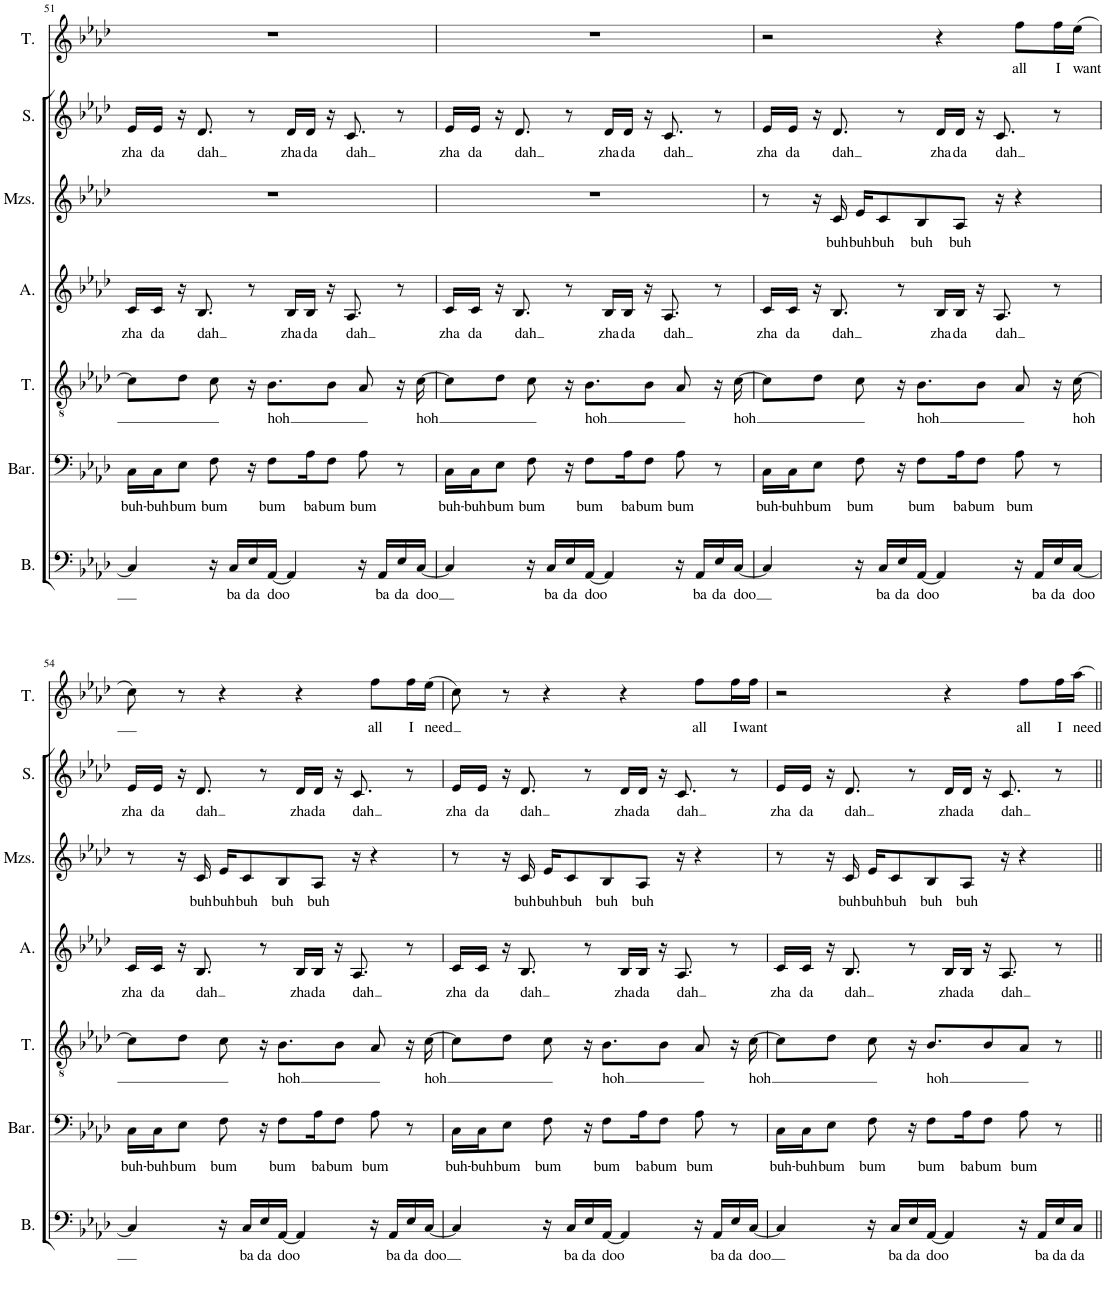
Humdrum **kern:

**kern	**text	**kern	**text	**kern	**text	**kern	**text	**kern	**text	**kern	**text	**kern	**text
*part7	*part7	*part6	*part6	*part5	*part5	*part4	*part4	*part3	*part3	*part2	*part2	*part1	*part1
*staff7	*staff7	*staff6	*staff6	*staff5	*staff5	*staff4	*staff4	*staff3	*staff3	*staff2	*staff2	*staff1	*staff1
*I"Bass	*	*I"Baritone	*	*I"Tenor	*	*I"Alto	*	*I"Mezzo-soprano	*	*I"Soprano	*	*I"&quot;Tenor&quot;	*
*I'B.	*	*I'Bar.	*	*I'T.	*	*I'A.	*	*I'Mzs.	*	*I'S.	*	*I'T.	*
!!LO:PB:g=z
*clefF4	*	*clefF4	*	*clefGv2	*	*clefG2	*	*clefG2	*	*clefG2	*	*clefG2	*
*k[b-e-a-d-]	*	*k[b-e-a-d-]	*	*k[b-e-a-d-]	*	*k[b-e-a-d-]	*	*k[b-e-a-d-]	*	*k[b-e-a-d-]	*	*k[b-e-a-d-]	*
*M4/4	*	*M4/4	*	*M4/4	*	*M4/4	*	*M4/4	*	*M4/4	*	*M4/4	*
=51	=51	=51	=51	=51	=51	=51	=51	=51	=51	=51	=51	=51	=51
!	!	!	!LO:LY:b	!	!	!	!LO:LY:b	!	!	!	!LO:LY:b	!	!
4C/]	.	16C\LL	buh-	8c\L]	.	16c/LL	zha	1r	.	16e-/LL	zha	1r	.
!	!	!	!LO:LY:b	!	!	!	!LO:LY:b	!	!	!	!LO:LY:b	!	!
.	.	16C\J	-buh	.	.	16c/JJ	da	.	.	16e-/JJ	da	.	.
!	!	!	!LO:LY:b	!	!	!	!	!	!	!	!	!	!
.	.	8E-\J	bum	8d-\J	.	16r	.	.	.	16r	.	.	.
!	!	!	!	!	!	!	!LO:LY:b	!	!	!	!LO:LY:b	!	!
.	.	.	.	.	.	8.B-/	dah	.	.	8.d-/	dah	.	.
!	!	!	!LO:LY:b	!	!	!	!	!	!	!	!	!	!
16r	.	8F\	bum	8c\	.	.	.	.	.	.	.	.	.
!	!LO:LY:b	!	!	!	!	!	!	!	!	!	!	!	!
16C/LL	ba	.	.	.	.	.	.	.	.	.	.	.	.
!	!LO:LY:b	!	!	!	!	!	!	!	!	!	!	!	!
16E-/	da	16r	.	16r	.	8r	.	.	.	8r	.	.	.
!	!LO:LY:b	!	!LO:LY:b	!	!LO:LY:b	!	!	!	!	!	!	!	!
[16AA-/JJ	doo	8F\L	bum	8.B-\L	hoh	.	.	.	.	.	.	.	.
!	!	!	!	!	!	!	!LO:LY:b	!	!	!	!LO:LY:b	!	!
4AA-/]	.	.	.	.	.	16B-/LL	zha	.	.	16d-/LL	zha	.	.
!	!	!	!LO:LY:b	!	!	!	!LO:LY:b	!	!	!	!LO:LY:b	!	!
.	.	16A-\K	ba	.	.	16B-/JJ	da	.	.	16d-/JJ	da	.	.
!	!	!	!LO:LY:b	!	!	!	!	!	!	!	!	!	!
.	.	8F\J	bum	8B-\J	.	16r	.	.	.	16r	.	.	.
!	!	!	!	!	!	!	!LO:LY:b	!	!	!	!LO:LY:b	!	!
.	.	.	.	.	.	8.A-/	dah	.	.	8.c/	dah	.	.
!	!	!	!LO:LY:b	!	!	!	!	!	!	!	!	!	!
16r	.	8A-\	bum	8A-/	.	.	.	.	.	.	.	.	.
!	!LO:LY:b	!	!	!	!	!	!	!	!	!	!	!	!
16AA-/LL	ba	.	.	.	.	.	.	.	.	.	.	.	.
!	!LO:LY:b	!	!	!	!	!	!	!	!	!	!	!	!
16E-/	da	8r	.	16r	.	8r	.	.	.	8r	.	.	.
!	!LO:LY:b	!	!	!	!LO:LY:b	!	!	!	!	!	!	!	!
[16C/JJ	doo	.	.	[16c\	hoh	.	.	.	.	.	.	.	.
=52	=52	=52	=52	=52	=52	=52	=52	=52	=52	=52	=52	=52	=52
!	!	!	!LO:LY:b	!	!	!	!LO:LY:b	!	!	!	!LO:LY:b	!	!
4C/]	.	16C\LL	buh-	8c\L]	.	16c/LL	zha	1r	.	16e-/LL	zha	1r	.
!	!	!	!LO:LY:b	!	!	!	!LO:LY:b	!	!	!	!LO:LY:b	!	!
.	.	16C\J	-buh	.	.	16c/JJ	da	.	.	16e-/JJ	da	.	.
!	!	!	!LO:LY:b	!	!	!	!	!	!	!	!	!	!
.	.	8E-\J	bum	8d-\J	.	16r	.	.	.	16r	.	.	.
!	!	!	!	!	!	!	!LO:LY:b	!	!	!	!LO:LY:b	!	!
.	.	.	.	.	.	8.B-/	dah	.	.	8.d-/	dah	.	.
!	!	!	!LO:LY:b	!	!	!	!	!	!	!	!	!	!
16r	.	8F\	bum	8c\	.	.	.	.	.	.	.	.	.
!	!LO:LY:b	!	!	!	!	!	!	!	!	!	!	!	!
16C/LL	ba	.	.	.	.	.	.	.	.	.	.	.	.
!	!LO:LY:b	!	!	!	!	!	!	!	!	!	!	!	!
16E-/	da	16r	.	16r	.	8r	.	.	.	8r	.	.	.
!	!LO:LY:b	!	!LO:LY:b	!	!LO:LY:b	!	!	!	!	!	!	!	!
[16AA-/JJ	doo	8F\L	bum	8.B-\L	hoh	.	.	.	.	.	.	.	.
!	!	!	!	!	!	!	!LO:LY:b	!	!	!	!LO:LY:b	!	!
4AA-/]	.	.	.	.	.	16B-/LL	zha	.	.	16d-/LL	zha	.	.
!	!	!	!LO:LY:b	!	!	!	!LO:LY:b	!	!	!	!LO:LY:b	!	!
.	.	16A-\K	ba	.	.	16B-/JJ	da	.	.	16d-/JJ	da	.	.
!	!	!	!LO:LY:b	!	!	!	!	!	!	!	!	!	!
.	.	8F\J	bum	8B-\J	.	16r	.	.	.	16r	.	.	.
!	!	!	!	!	!	!	!LO:LY:b	!	!	!	!LO:LY:b	!	!
.	.	.	.	.	.	8.A-/	dah	.	.	8.c/	dah	.	.
!	!	!	!LO:LY:b	!	!	!	!	!	!	!	!	!	!
16r	.	8A-\	bum	8A-/	.	.	.	.	.	.	.	.	.
!	!LO:LY:b	!	!	!	!	!	!	!	!	!	!	!	!
16AA-/LL	ba	.	.	.	.	.	.	.	.	.	.	.	.
!	!LO:LY:b	!	!	!	!	!	!	!	!	!	!	!	!
16E-/	da	8r	.	16r	.	8r	.	.	.	8r	.	.	.
!	!LO:LY:b	!	!	!	!LO:LY:b	!	!	!	!	!	!	!	!
[16C/JJ	doo	.	.	[16c\	hoh	.	.	.	.	.	.	.	.
=53	=53	=53	=53	=53	=53	=53	=53	=53	=53	=53	=53	=53	=53
!	!	!	!LO:LY:b	!	!	!	!LO:LY:b	!	!	!	!LO:LY:b	!	!
4C/]	.	16C\LL	buh-	8c\L]	.	16c/LL	zha	8r	.	16e-/LL	zha	2r	.
!	!	!	!LO:LY:b	!	!	!	!LO:LY:b	!	!	!	!LO:LY:b	!	!
.	.	16C\J	-buh	.	.	16c/JJ	da	.	.	16e-/JJ	da	.	.
!	!	!	!LO:LY:b	!	!	!	!	!	!	!	!	!	!
.	.	8E-\J	bum	8d-\J	.	16r	.	16r	.	16r	.	.	.
!	!	!	!	!	!	!	!LO:LY:b	!	!LO:LY:b	!	!LO:LY:b	!	!
.	.	.	.	.	.	8.B-/	dah	16c/	buh	8.d-/	dah	.	.
!	!	!	!LO:LY:b	!	!	!	!	!	!LO:LY:b	!	!	!	!
16r	.	8F\	bum	8c\	.	.	.	16e-/KL	buh	.	.	.	.
!	!LO:LY:b	!	!	!	!	!	!	!	!LO:LY:b	!	!	!	!
16C/LL	ba	.	.	.	.	.	.	8c/	buh	.	.	.	.
!	!LO:LY:b	!	!	!	!	!	!	!	!	!	!	!	!
16E-/	da	16r	.	16r	.	8r	.	.	.	8r	.	.	.
!	!LO:LY:b	!	!LO:LY:b	!	!LO:LY:b	!	!	!	!LO:LY:b	!	!	!	!
[16AA-/JJ	doo	8F\L	bum	8.B-\L	hoh	.	.	8B-/	buh	.	.	.	.
!	!	!	!	!	!	!	!LO:LY:b	!	!	!	!LO:LY:b	!	!
4AA-/]	.	.	.	.	.	16B-/LL	zha	.	.	16d-/LL	zha	4r	.
!	!	!	!LO:LY:b	!	!	!	!LO:LY:b	!	!LO:LY:b	!	!LO:LY:b	!	!
.	.	16A-\K	ba	.	.	16B-/JJ	da	8A-/J	buh	16d-/JJ	da	.	.
!	!	!	!LO:LY:b	!	!	!	!	!	!	!	!	!	!
.	.	8F\J	bum	8B-\J	.	16r	.	.	.	16r	.	.	.
!	!	!	!	!	!	!	!LO:LY:b	!	!	!	!LO:LY:b	!	!
.	.	.	.	.	.	8.A-/	dah	16r	.	8.c/	dah	.	.
!	!	!	!LO:LY:b	!	!	!	!	!	!	!	!	!	!LO:LY:b
16r	.	8A-\	bum	8A-/	.	.	.	4r	.	.	.	8ff\L	all
!	!LO:LY:b	!	!	!	!	!	!	!	!	!	!	!	!
16AA-/LL	ba	.	.	.	.	.	.	.	.	.	.	.	.
!	!LO:LY:b	!	!	!	!	!	!	!	!	!	!	!	!LO:LY:b
16E-/	da	8r	.	16r	.	8r	.	.	.	8r	.	16ff\L	I
!	!LO:LY:b	!	!	!	!LO:LY:b	!	!	!	!	!	!	!	!LO:LY:b
[16C/JJ	doo	.	.	[16c\	hoh	.	.	.	.	.	.	(16ee-\JJ	want
!!LO:LB:g=z
=54	=54	=54	=54	=54	=54	=54	=54	=54	=54	=54	=54	=54	=54
!	!	!	!LO:LY:b	!	!	!	!LO:LY:b	!	!	!	!LO:LY:b	!	!
4C/]	.	16C\LL	buh-	8c\L]	.	16c/LL	zha	8r	.	16e-/LL	zha	8cc\)	.
!	!	!	!LO:LY:b	!	!	!	!LO:LY:b	!	!	!	!LO:LY:b	!	!
.	.	16C\J	-buh	.	.	16c/JJ	da	.	.	16e-/JJ	da	.	.
!	!	!	!LO:LY:b	!	!	!	!	!	!	!	!	!	!
.	.	8E-\J	bum	8d-\J	.	16r	.	16r	.	16r	.	8r	.
!	!	!	!	!	!	!	!LO:LY:b	!	!LO:LY:b	!	!LO:LY:b	!	!
.	.	.	.	.	.	8.B-/	dah	16c/	buh	8.d-/	dah	.	.
!	!	!	!LO:LY:b	!	!	!	!	!	!LO:LY:b	!	!	!	!
16r	.	8F\	bum	8c\	.	.	.	16e-/KL	buh	.	.	4r	.
!	!LO:LY:b	!	!	!	!	!	!	!	!LO:LY:b	!	!	!	!
16C/LL	ba	.	.	.	.	.	.	8c/	buh	.	.	.	.
!	!LO:LY:b	!	!	!	!	!	!	!	!	!	!	!	!
16E-/	da	16r	.	16r	.	8r	.	.	.	8r	.	.	.
!	!LO:LY:b	!	!LO:LY:b	!	!LO:LY:b	!	!	!	!LO:LY:b	!	!	!	!
[16AA-/JJ	doo	8F\L	bum	8.B-\L	hoh	.	.	8B-/	buh	.	.	.	.
!	!	!	!	!	!	!	!LO:LY:b	!	!	!	!LO:LY:b	!	!
4AA-/]	.	.	.	.	.	16B-/LL	zha	.	.	16d-/LL	zha	4r	.
!	!	!	!LO:LY:b	!	!	!	!LO:LY:b	!	!LO:LY:b	!	!LO:LY:b	!	!
.	.	16A-\K	ba	.	.	16B-/JJ	da	8A-/J	buh	16d-/JJ	da	.	.
!	!	!	!LO:LY:b	!	!	!	!	!	!	!	!	!	!
.	.	8F\J	bum	8B-\J	.	16r	.	.	.	16r	.	.	.
!	!	!	!	!	!	!	!LO:LY:b	!	!	!	!LO:LY:b	!	!
.	.	.	.	.	.	8.A-/	dah	16r	.	8.c/	dah	.	.
!	!	!	!LO:LY:b	!	!	!	!	!	!	!	!	!	!LO:LY:b
16r	.	8A-\	bum	8A-/	.	.	.	4r	.	.	.	8ff\L	all
!	!LO:LY:b	!	!	!	!	!	!	!	!	!	!	!	!
16AA-/LL	ba	.	.	.	.	.	.	.	.	.	.	.	.
!	!LO:LY:b	!	!	!	!	!	!	!	!	!	!	!	!LO:LY:b
16E-/	da	8r	.	16r	.	8r	.	.	.	8r	.	16ff\L	I
!	!LO:LY:b	!	!	!	!LO:LY:b	!	!	!	!	!	!	!	!LO:LY:b
[16C/JJ	doo	.	.	[16c\	hoh	.	.	.	.	.	.	(16ee-\JJ	need
=55	=55	=55	=55	=55	=55	=55	=55	=55	=55	=55	=55	=55	=55
!	!	!	!LO:LY:b	!	!	!	!LO:LY:b	!	!	!	!LO:LY:b	!	!
4C/]	.	16C\LL	buh-	8c\L]	.	16c/LL	zha	8r	.	16e-/LL	zha	8cc\)	.
!	!	!	!LO:LY:b	!	!	!	!LO:LY:b	!	!	!	!LO:LY:b	!	!
.	.	16C\J	-buh	.	.	16c/JJ	da	.	.	16e-/JJ	da	.	.
!	!	!	!LO:LY:b	!	!	!	!	!	!	!	!	!	!
.	.	8E-\J	bum	8d-\J	.	16r	.	16r	.	16r	.	8r	.
!	!	!	!	!	!	!	!LO:LY:b	!	!LO:LY:b	!	!LO:LY:b	!	!
.	.	.	.	.	.	8.B-/	dah	16c/	buh	8.d-/	dah	.	.
!	!	!	!LO:LY:b	!	!	!	!	!	!LO:LY:b	!	!	!	!
16r	.	8F\	bum	8c\	.	.	.	16e-/KL	buh	.	.	4r	.
!	!LO:LY:b	!	!	!	!	!	!	!	!LO:LY:b	!	!	!	!
16C/LL	ba	.	.	.	.	.	.	8c/	buh	.	.	.	.
!	!LO:LY:b	!	!	!	!	!	!	!	!	!	!	!	!
16E-/	da	16r	.	16r	.	8r	.	.	.	8r	.	.	.
!	!LO:LY:b	!	!LO:LY:b	!	!LO:LY:b	!	!	!	!LO:LY:b	!	!	!	!
[16AA-/JJ	doo	8F\L	bum	8.B-\L	hoh	.	.	8B-/	buh	.	.	.	.
!	!	!	!	!	!	!	!LO:LY:b	!	!	!	!LO:LY:b	!	!
4AA-/]	.	.	.	.	.	16B-/LL	zha	.	.	16d-/LL	zha	4r	.
!	!	!	!LO:LY:b	!	!	!	!LO:LY:b	!	!LO:LY:b	!	!LO:LY:b	!	!
.	.	16A-\K	ba	.	.	16B-/JJ	da	8A-/J	buh	16d-/JJ	da	.	.
!	!	!	!LO:LY:b	!	!	!	!	!	!	!	!	!	!
.	.	8F\J	bum	8B-\J	.	16r	.	.	.	16r	.	.	.
!	!	!	!	!	!	!	!LO:LY:b	!	!	!	!LO:LY:b	!	!
.	.	.	.	.	.	8.A-/	dah	16r	.	8.c/	dah	.	.
!	!	!	!LO:LY:b	!	!	!	!	!	!	!	!	!	!LO:LY:b
16r	.	8A-\	bum	8A-/	.	.	.	4r	.	.	.	8ff\L	all
!	!LO:LY:b	!	!	!	!	!	!	!	!	!	!	!	!
16AA-/LL	ba	.	.	.	.	.	.	.	.	.	.	.	.
!	!LO:LY:b	!	!	!	!	!	!	!	!	!	!	!	!LO:LY:b
16E-/	da	8r	.	16r	.	8r	.	.	.	8r	.	16ff\L	I
!	!LO:LY:b	!	!	!	!LO:LY:b	!	!	!	!	!	!	!	!LO:LY:b
[16C/JJ	doo	.	.	[16c\	hoh	.	.	.	.	.	.	16ff\JJ	want
=56	=56	=56	=56	=56	=56	=56	=56	=56	=56	=56	=56	=56	=56
!	!	!	!LO:LY:b	!	!	!	!LO:LY:b	!	!	!	!LO:LY:b	!	!
4C/]	.	16C\LL	buh-	8c\L]	.	16c/LL	zha	8r	.	16e-/LL	zha	2r	.
!	!	!	!LO:LY:b	!	!	!	!LO:LY:b	!	!	!	!LO:LY:b	!	!
.	.	16C\J	-buh	.	.	16c/JJ	da	.	.	16e-/JJ	da	.	.
!	!	!	!LO:LY:b	!	!	!	!	!	!	!	!	!	!
.	.	8E-\J	bum	8d-\J	.	16r	.	16r	.	16r	.	.	.
!	!	!	!	!	!	!	!LO:LY:b	!	!LO:LY:b	!	!LO:LY:b	!	!
.	.	.	.	.	.	8.B-/	dah	16c/	buh	8.d-/	dah	.	.
!	!	!	!LO:LY:b	!	!	!	!	!	!LO:LY:b	!	!	!	!
16r	.	8F\	bum	8c\	.	.	.	16e-/KL	buh	.	.	.	.
!	!LO:LY:b	!	!	!	!	!	!	!	!LO:LY:b	!	!	!	!
16C/LL	ba	.	.	.	.	.	.	8c/	buh	.	.	.	.
!	!LO:LY:b	!	!	!	!	!	!	!	!	!	!	!	!
16E-/	da	16r	.	16r	.	8r	.	.	.	8r	.	.	.
!	!LO:LY:b	!	!LO:LY:b	!	!LO:LY:b	!	!	!	!LO:LY:b	!	!	!	!
[16AA-/JJ	doo	8F\L	bum	8.B-/L	hoh	.	.	8B-/	buh	.	.	.	.
!	!	!	!	!	!	!	!LO:LY:b	!	!	!	!LO:LY:b	!	!
4AA-/]	.	.	.	.	.	16B-/LL	zha	.	.	16d-/LL	zha	4r	.
!	!	!	!LO:LY:b	!	!	!	!LO:LY:b	!	!LO:LY:b	!	!LO:LY:b	!	!
.	.	16A-\K	ba	.	.	16B-/JJ	da	8A-/J	buh	16d-/JJ	da	.	.
!	!	!	!LO:LY:b	!	!	!	!	!	!	!	!	!	!
.	.	8F\J	bum	8B-/	.	16r	.	.	.	16r	.	.	.
!	!	!	!	!	!	!	!LO:LY:b	!	!	!	!LO:LY:b	!	!
.	.	.	.	.	.	8.A-/	dah	16r	.	8.c/	dah	.	.
!	!	!	!LO:LY:b	!	!	!	!	!	!	!	!	!	!LO:LY:b
16r	.	8A-\	bum	8A-/J	.	.	.	4r	.	.	.	8ff\L	all
!	!LO:LY:b	!	!	!	!	!	!	!	!	!	!	!	!
16AA-/LL	ba	.	.	.	.	.	.	.	.	.	.	.	.
!	!LO:LY:b	!	!	!	!	!	!	!	!	!	!	!	!LO:LY:b
16E-/	da	8r	.	8r	.	8r	.	.	.	8r	.	16ff\L	I
!	!LO:LY:b	!	!	!	!	!	!	!	!	!	!	!	!LO:LY:b
16C/JJ	da	.	.	.	.	.	.	.	.	.	.	[16aa-\JJ	need
=||	=||	=||	=||	=||	=||	=||	=||	=||	=||	=||	=||	=||	=||
*-	*-	*-	*-	*-	*-	*-	*-	*-	*-	*-	*-	*-	*-
